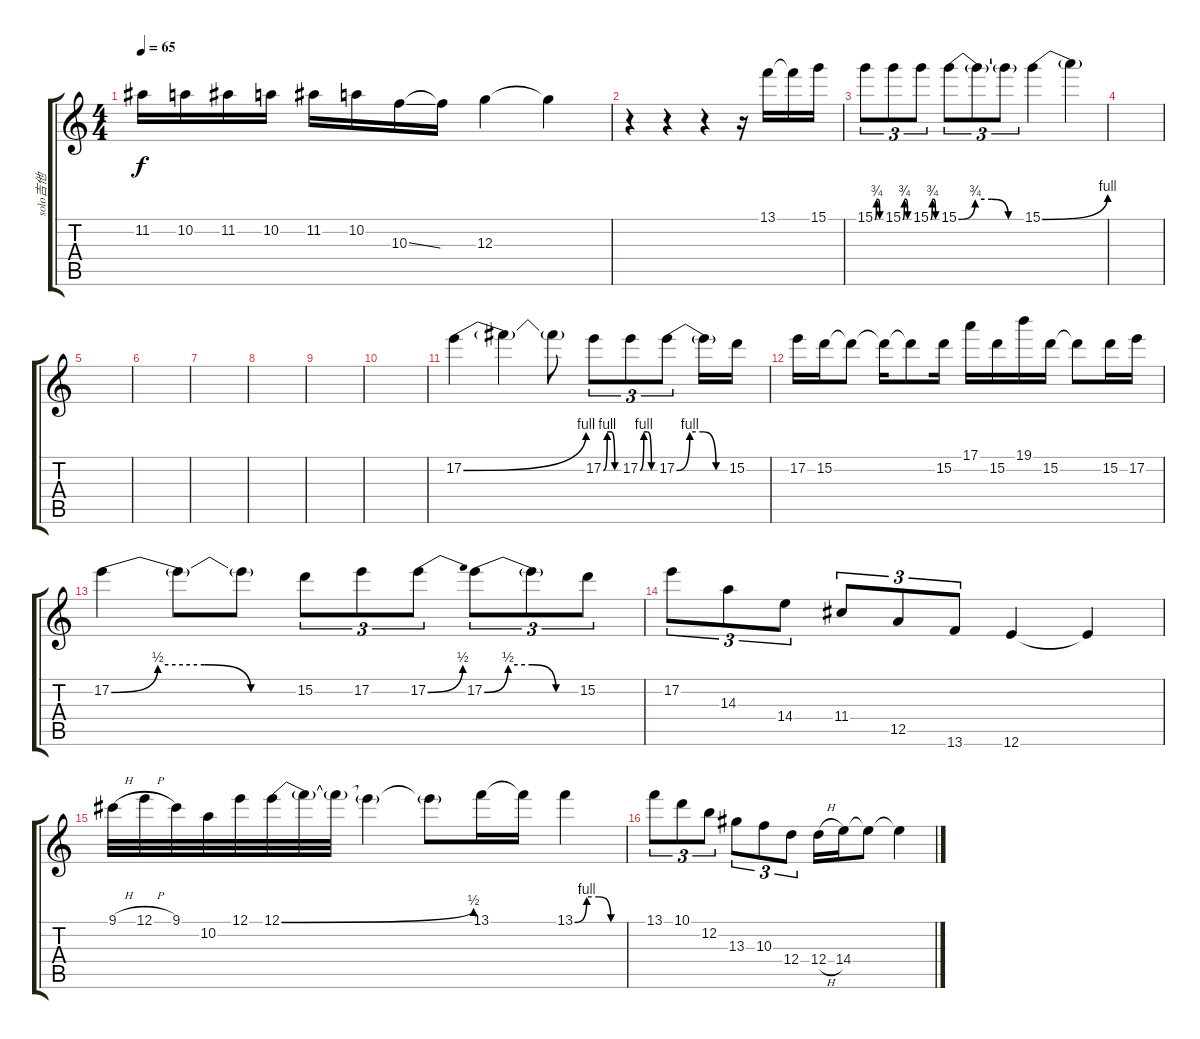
\track ("solo吉他" "solo吉他") {instrument distortionguitar}
\staff {score tabs}
\tuning (E4 B3 G3 D3 A2 E2) {hide}
\ts (4 4)
\tempo 65
\clef g2
\ks c
11.2.16{dy f} 10.2.16 11.2.16 10.2.16 11.2.16 10.2.16 10.3{ss}.16 10.3{t}.16 12.3.4 12.3{t}.4 |
r.4 r.4 r.4 r.16 13.1.16 13.1{t}.16 15.1.16 |
15.1{be (custom 0 0 15 3 30 3 45 0 60 0)}.8{tu (3 2)} 15.1{be (custom 0 0 15 3 30 3 45 0 60 0)}.8{tu (3 2)} 15.1{be (custom 0 0 15 3 30 3 45 0 60 0)}.8{tu (3 2)} 15.1{be (custom 0 0 15 3 30 3 45 0 60 0)}.8{tu (3 2)} 15.1{t}.8{tu (3 2)} 15.1{t}.8{tu (3 2)} 15.1{be (bend 0 0 60 4)}.4 15.1{t}.4 |
|
|
|
|
|
|
|
17.2{be (bend 0 0 60 4)}.4 17.2{t}.4 17.2{t}.8 17.2{be (custom 0 0 15 4 30 4 45 0 60 0)}.8{tu (3 2)} 17.2{be (custom 0 0 15 4 30 4 45 0 60 0)}.8{tu (3 2)} 17.2{be (custom 0 0 15 4 30 4 45 0 60 0)}.8{tu (3 2)} 17.2{t}.16 15.2.16 |
17.2.16 15.2.16 15.2{t}.8 15.2{t}.16 15.2{t}.8 15.2.16 17.1.16 15.2.16 19.1.16 15.2.16 15.2{t}.8 15.2.16 17.2.16 |
17.2{be (custom 0 0 15 2 30 2 45 0 60 0)}.4 17.2{t}.8 17.2{t}.8 15.2.8{tu (3 2)} 17.2.8{tu (3 2)} 17.2{be (bend 0 0 60 2)}.8{tu (3 2)} 17.2{be (custom 0 0 15 2 30 2 45 0 60 0)}.8{tu (3 2)} 17.2{t}.8{tu (3 2)} 15.2.8{tu (3 2)} |
17.2.8{tu (3 2)} 14.3.8{tu (3 2)} 14.4.8{tu (3 2)} 11.4.8{tu (3 2)} 12.5.8{tu (3 2)} 13.6.8{tu (3 2)} 12.6.4 12.6{t}.4 |
9.1{h}.32 12.1{h}.32 9.1.32 10.2.32 12.1.32 12.1{be (bend 0 0 60 2)}.32 12.1{t}.32 12.1{t}.32 12.1{t}.4 12.1{t}.8 13.1.16 13.1{t}.16 13.1{be (custom 0 0 15 4 30 4 45 0 60 0)}.4 |
13.1.8{tu (3 2)} 10.1.8{tu (3 2)} 12.2.8{tu (3 2)} 13.3.8{tu (3 2)} 10.3.8{tu (3 2)} 12.4.8{tu (3 2)} 12.4{h}.16 14.4.16 14.4{t}.8 14.4{t}.4
